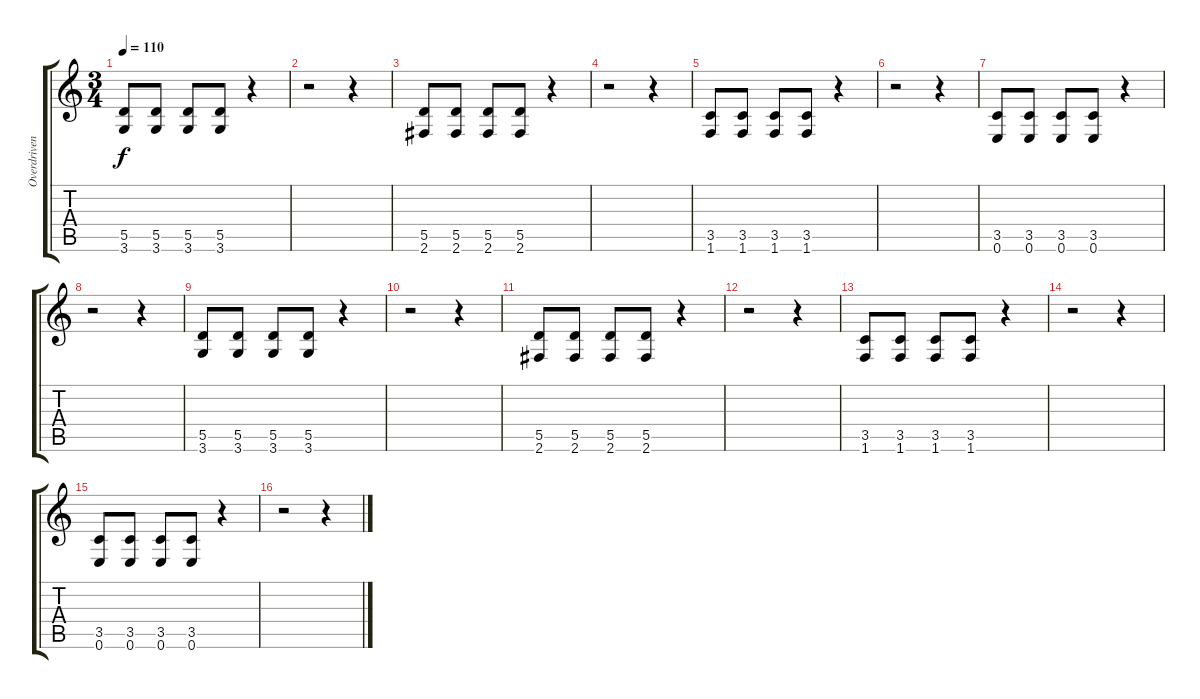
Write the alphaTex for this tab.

\track ("Overdriven Guitar" "Overdriven") {instrument overdrivenguitar}
\staff {score tabs}
\tuning (E4 B3 G3 D3 A2 E2) {hide}
\ts (3 4)
\tempo 110
\clef g2
\ks c
(5.5 3.6).8{dy f} (5.5 3.6).8 (5.5 3.6).8 (5.5 3.6).8 r.4 |
r.2 r.4 |
(5.5 2.6).8 (5.5 2.6).8 (5.5 2.6).8 (5.5 2.6).8 r.4 |
r.2 r.4 |
(3.5 1.6).8 (3.5 1.6).8 (3.5 1.6).8 (3.5 1.6).8 r.4 |
r.2 r.4 |
(3.5 0.6).8 (3.5 0.6).8 (3.5 0.6).8 (3.5 0.6).8 r.4 |
r.2 r.4 |
(5.5 3.6).8 (5.5 3.6).8 (5.5 3.6).8 (5.5 3.6).8 r.4 |
r.2 r.4 |
(5.5 2.6).8 (5.5 2.6).8 (5.5 2.6).8 (5.5 2.6).8 r.4 |
r.2 r.4 |
(3.5 1.6).8 (3.5 1.6).8 (3.5 1.6).8 (3.5 1.6).8 r.4 |
r.2 r.4 |
(3.5 0.6).8 (3.5 0.6).8 (3.5 0.6).8 (3.5 0.6).8 r.4 |
r.2 r.4
